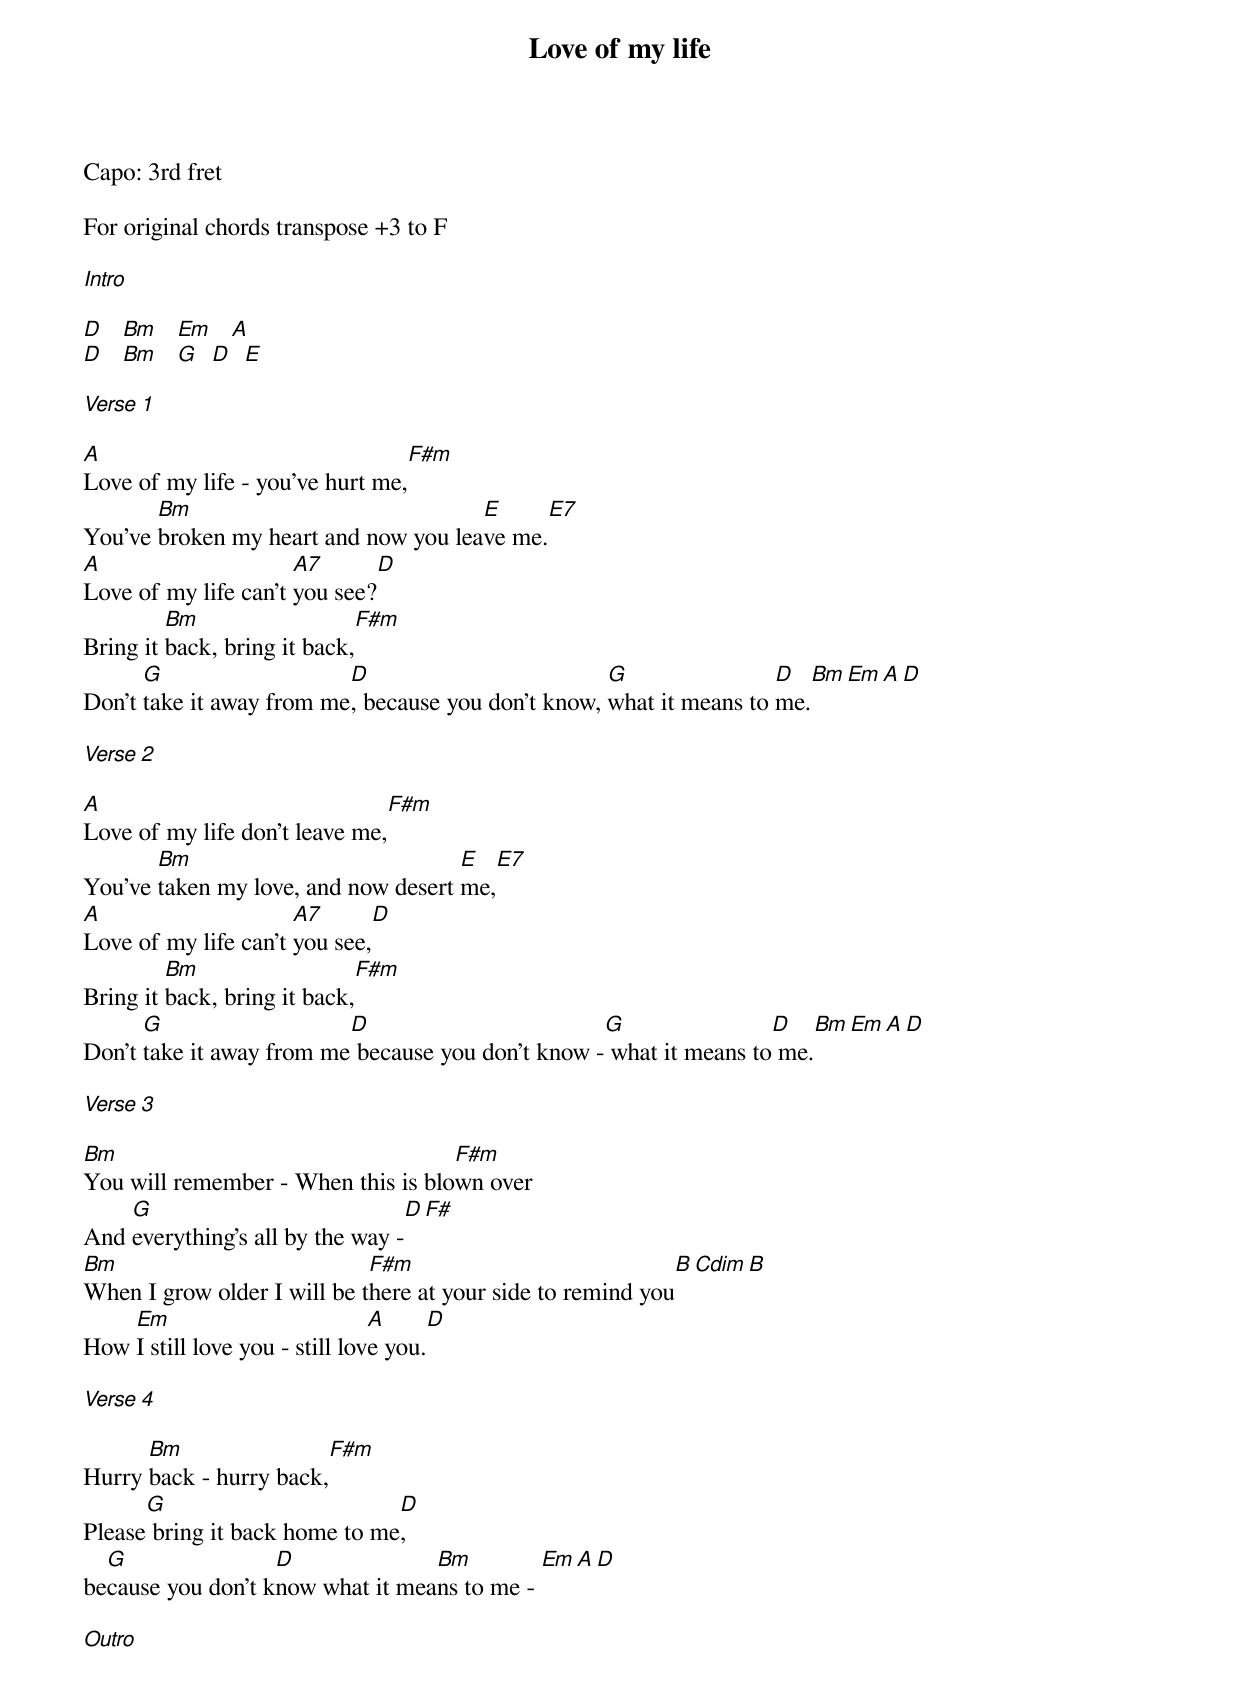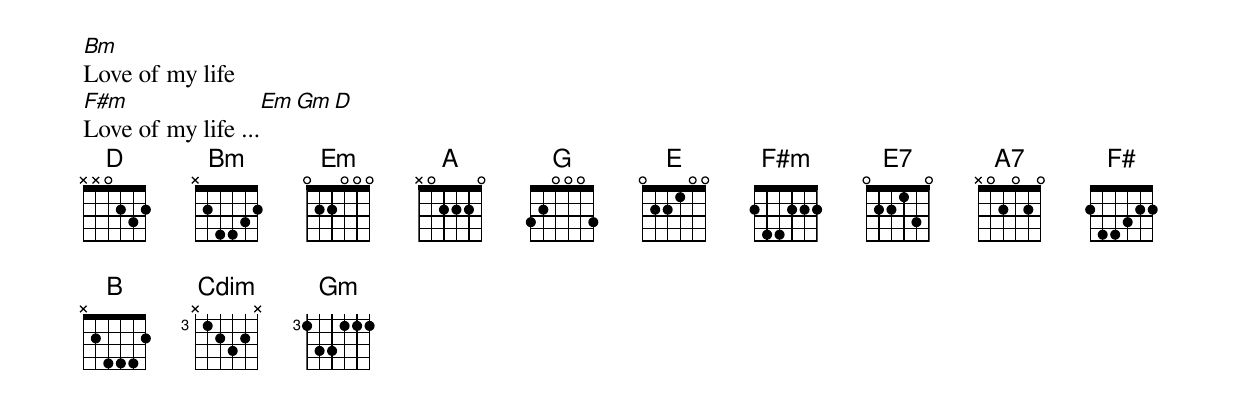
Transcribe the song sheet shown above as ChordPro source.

{title: Love of my life}

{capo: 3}

Capo: 3rd fret

For original chords transpose +3 to F

[Intro]

[D]   [Bm]   [Em]   [A]
[D]   [Bm]   [G]  [D]  [E]

[Verse 1]

[A]Love of my life - you've hurt me,[F#m]
You've [Bm]broken my heart and now you lea[E]ve me.[E7]
[A]Love of my life can't [A7]you see?[D]
Bring it [Bm]back, bring it back,[F#m]
Don't [G]take it away from me[D], because you don't know, [G]what it means to [D]me.[Bm][Em][A][D]

[Verse 2]

[A]Love of my life don't leave me,[F#m]
You've [Bm]taken my love, and now desert [E]me,[E7]
[A]Love of my life can't [A7]you see,[D]
Bring it [Bm]back, bring it back,[F#m]
Don't [G]take it away from me[D] because you don't know -[G] what it means to[D] me.[Bm][Em][A][D]

[Verse 3]

[Bm]You will remember - When this is blo[F#m]wn over
And [G]everything's all by the way -[D][F#]
[Bm]When I grow older I will be t[F#m]here at your side to remind you[B][Cdim][B]
How [Em]I still love you - still lov[A]e you.[D]

[Verse 4]

Hurry [Bm]back - hurry back,[F#m]
Please[G] bring it back home to me[D],
be[G]cause you don't k[D]now what it mea[Bm]ns to me - [Em][A][D]

[Outro]

[Bm]Love of my life
[F#m]Love of my life ...[Em][Gm][D]
